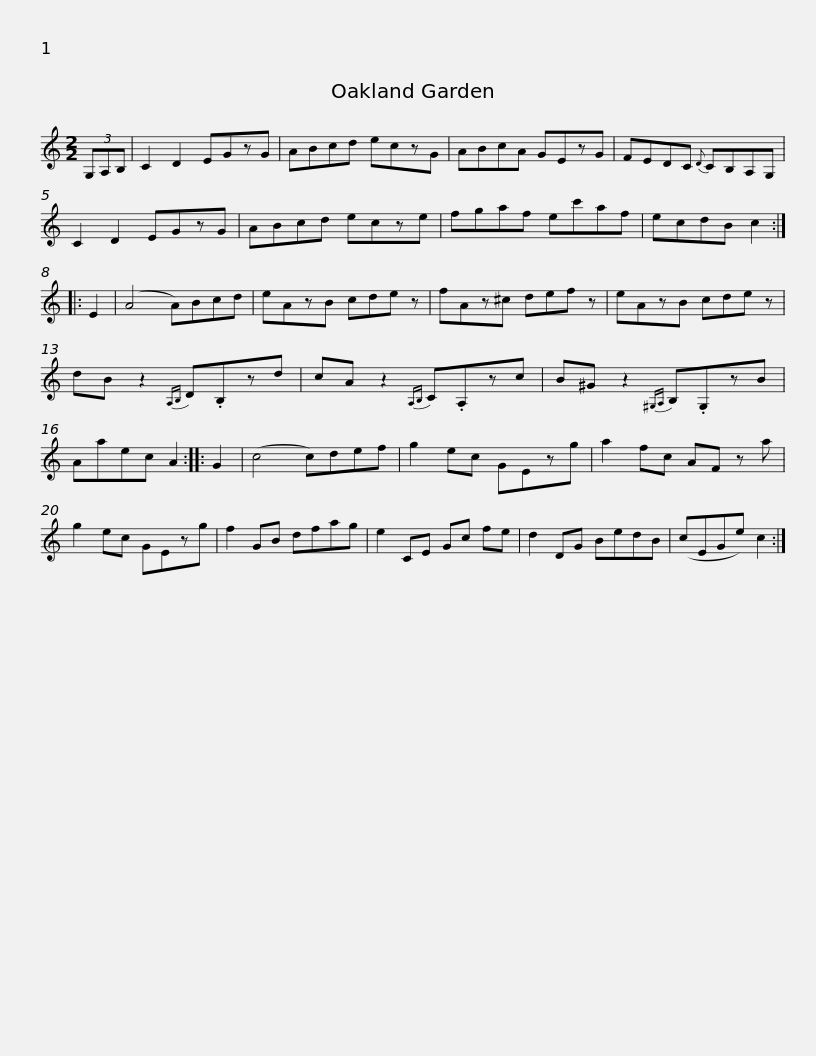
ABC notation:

X:1
L:1/8
M:2/2
I:linebreak $
K:C
V:1 treble
V:1
 (3G,A,B, | C2 D2 EGzG | ABcd eczG | ABcA GEzG | FEDC{D} CB,A,G, | %5
 C2 D2 EGzG |$ ABcd ecze | fgaf ec'af | ecdB c2 :: E2 | %10
 (A4 A)Bcd | eAzB cde z | fAz^c def z |$ eAzB cde z | dB z2{A,B,} D.B,zd | %15
 cA z2{A,B,} C.A,zc | B^G z2{^G,A,} B,.G,zB | Aaec A2 :: G2 | (c4 c)def |$ %20
 g2 ec GEzg | a2 fc AF z a | g2 ec GEzg | f2 GB dfag | e2 CE Gc fe | %25
 d2 DG BedB |$ (cEGe) c2 :| %27
